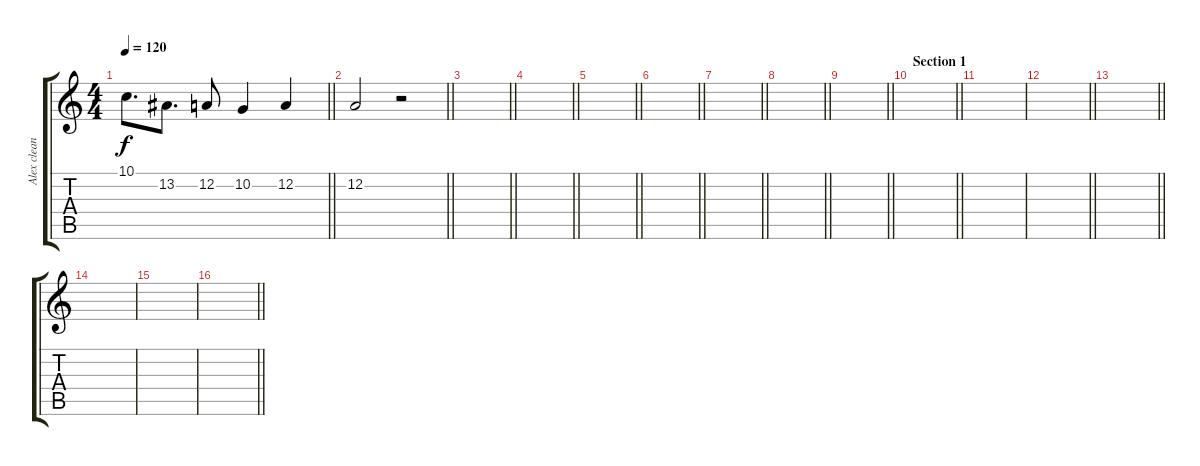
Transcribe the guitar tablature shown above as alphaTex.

\track ("Alex cleans" "Alex clean") {instrument lead2sawtooth}
\staff {score tabs}
\tuning (D4 A3 F3 C3 G2 D2) {hide}
\ts (4 4)
\tempo 120
\clef g2
\barLineRight lightlight
\ks c
10.1.8{d dy f} 13.2.8{d} 12.2.8 10.2.4 12.2.4 |
\section ("" "")
\barLineRight lightlight
12.2.2 r.2 |
\barLineRight lightlight
|
\barLineRight lightlight
|
\barLineRight lightlight
|
\barLineRight lightlight
|
\barLineRight lightlight
|
\barLineRight lightlight
|
\barLineRight lightlight
|
\section ("" "Section 1")
\barLineRight lightlight
|
|
\barLineRight lightlight
|
\barLineRight lightlight
|
|
|
\barLineRight lightlight
